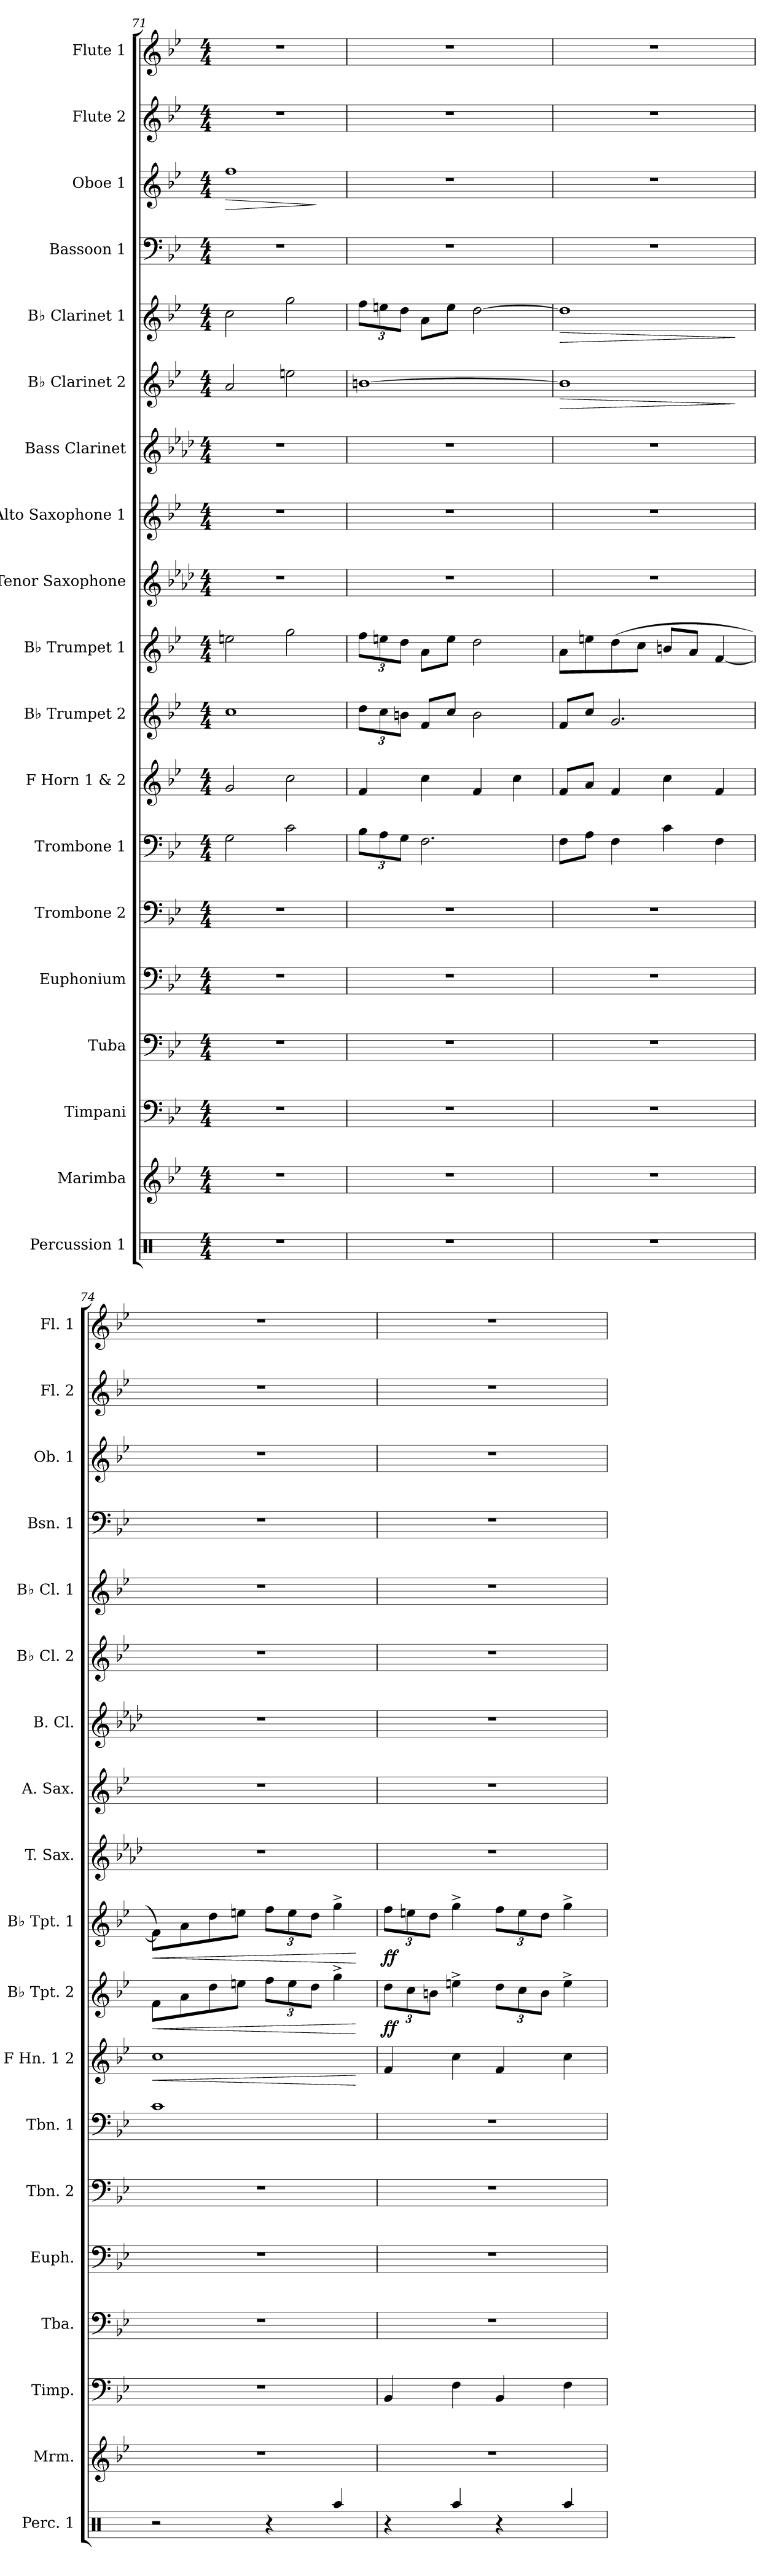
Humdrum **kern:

**kern	**kern	**kern	**kern	**kern	**kern	**kern	**kern	**dynam	**kern	**dynam	**kern	**dynam	**kern	**kern	**kern	**kern	**dynam	**kern	**dynam	**kern	**kern	**dynam	**kern	**kern
*part19	*part18	*part17	*part16	*part15	*part14	*part13	*part12	*part12	*part11	*part11	*part10	*part10	*part9	*part8	*part7	*part6	*part6	*part5	*part5	*part4	*part3	*part3	*part2	*part1
*staff19	*staff18	*staff17	*staff16	*staff15	*staff14	*staff13	*staff12	*staff12	*staff11	*staff11	*staff10	*staff10	*staff9	*staff8	*staff7	*staff6	*staff6	*staff5	*staff5	*staff4	*staff3	*staff3	*staff2	*staff1
*I"Percussion 1	*I"Marimba	*I"Timpani	*I"Tuba	*I"Euphonium	*I"Trombone 2	*I"Trombone 1	*I"F Horn 1 &amp; 2	*	*I"B♭ Trumpet 2	*	*I"B♭ Trumpet 1	*	*I"Tenor Saxophone	*I"Alto Saxophone 1	*I"Bass Clarinet	*I"B♭ Clarinet 2	*	*I"B♭ Clarinet 1	*	*I"Bassoon 1	*I"Oboe 1	*	*I"Flute 2	*I"Flute 1
*I'Perc. 1	*I'Mrm.	*I'Timp.	*I'Tba.	*I'Euph.	*I'Tbn. 2	*I'Tbn. 1	*I'F Hn. 1 2	*	*I'B♭ Tpt. 2	*	*I'B♭ Tpt. 1	*	*I'T. Sax.	*I'A. Sax.	*I'B. Cl.	*I'B♭ Cl. 2	*	*I'B♭ Cl. 1	*	*I'Bsn. 1	*I'Ob. 1	*	*I'Fl. 2	*I'Fl. 1
*clefX	*clefG2	*clefF4	*clefF4	*clefF4	*clefF4	*clefF4	*clefG2	*	*clefG2	*	*clefG2	*	*clefG2	*clefG2	*clefG2	*clefG2	*	*clefG2	*	*clefF4	*clefG2	*	*clefG2	*clefG2
*	*	*	*	*	*	*	*ITrd4c7	*	*ITrd1c2	*	*ITrd1c2	*	*ITrd8c14	*ITrd5c9	*ITrd8c14	*ITrd1c2	*	*ITrd1c2	*	*	*	*	*	*
*k[]	*k[b-e-]	*k[b-e-]	*k[b-e-]	*k[b-e-]	*k[b-e-]	*k[b-e-]	*k[b-e-a-]	*	*k[b-e-a-d-]	*	*k[b-e-a-d-]	*	*k[b-e-a-d-]	*k[b-e-a-d-g-]	*k[b-e-a-d-]	*k[b-e-a-d-]	*	*k[b-e-a-d-]	*	*k[b-e-]	*k[b-e-]	*	*k[b-e-]	*k[b-e-]
*M4/4	*M4/4	*M4/4	*M4/4	*M4/4	*M4/4	*M4/4	*M4/4	*	*M4/4	*	*M4/4	*	*M4/4	*M4/4	*M4/4	*M4/4	*	*M4/4	*	*M4/4	*M4/4	*	*M4/4	*M4/4
=71	=71	=71	=71	=71	=71	=71	=71	=71	=71	=71	=71	=71	=71	=71	=71	=71	=71	=71	=71	=71	=71	=71	=71	=71
!	!	!	!	!	!	!	!	!	!	!	!	!	!	!	!	!	!	!	!	!	!	!LO:HP:b	!	!
1r	1r	1r	1r	1r	1r	2G\	2c/	.	1b-	.	2ddn\	.	1r	1r	1r	2g/	.	2b-\	.	1r	1ff	>	1r	1r
.	.	.	.	.	.	2c\	2f\	.	.	.	2ff\	.	.	.	.	2ddn\	.	2ff\	.	.	.	.	.	.
.	.	.	.	.	.	.	.	.	.	.	.	.	.	.	.	.	.	.	.	.	.	]	.	.
=72	=72	=72	=72	=72	=72	=72	=72	=72	=72	=72	=72	=72	=72	=72	=72	=72	=72	=72	=72	=72	=72	=72	=72	=72
*	*	*	*	*	*	*Xbrackettup	*	*	*Xbrackettup	*	*Xbrackettup	*	*	*	*	*	*	*Xbrackettup	*	*	*	*	*	*
1r	1r	1r	1r	1r	1r	12B-\L	4B-/	.	12cc\L	.	12ee-\L	.	1r	1r	1r	[1an	.	12ee-\L	.	1r	1r	.	1r	1r
.	.	.	.	.	.	12A\	.	.	12b-\	.	12ddn\	.	.	.	.	.	.	12ddn\	.	.	.	.	.	.
.	.	.	.	.	.	12G\J	.	.	12an\J	.	12cc\J	.	.	.	.	.	.	12cc\J	.	.	.	.	.	.
.	.	.	.	.	.	2.F\	4f\	.	8e-/L	.	8g\L	.	.	.	.	.	.	8g\L	.	.	.	.	.	.
.	.	.	.	.	.	.	.	.	8b-/J	.	8dd\J	.	.	.	.	.	.	8dd\J	.	.	.	.	.	.
.	.	.	.	.	.	.	4B-/	.	2a\	.	2cc\	.	.	.	.	.	.	[2cc\	.	.	.	.	.	.
.	.	.	.	.	.	.	4f\	.	.	.	.	.	.	.	.	.	.	.	.	.	.	.	.	.
!!LO:PB:g=z
=73	=73	=73	=73	=73	=73	=73	=73	=73	=73	=73	=73	=73	=73	=73	=73	=73	=73	=73	=73	=73	=73	=73	=73	=73
!	!	!	!	!	!	!	!	!	!	!	!	!	!	!	!	!	!LO:HP:b	!	!LO:HP:b	!	!	!	!	!
1r	1r	1r	1r	1r	1r	8F\L	8B-/L	.	8e-/L	.	8g\L	.	1r	1r	1r	1a]	>	1cc]	>	1r	1r	.	1r	1r
.	.	.	.	.	.	8A\J	8d/J	.	8b-/J	.	8ddn\	.	.	.	.	.	.	.	.	.	.	.	.	.
.	.	.	.	.	.	4F\	4B-/	.	2.f/	.	(8cc\	.	.	.	.	.	.	.	.	.	.	.	.	.
.	.	.	.	.	.	.	.	.	.	.	8b-\J	.	.	.	.	.	.	.	.	.	.	.	.	.
.	.	.	.	.	.	4c\	4f\	.	.	.	8an/L	.	.	.	.	.	.	.	.	.	.	.	.	.
.	.	.	.	.	.	.	.	.	.	.	8g/J	.	.	.	.	.	.	.	.	.	.	.	.	.
.	.	.	.	.	.	4F\	4B-/	.	.	.	[4e-/	.	.	.	.	.	.	.	.	.	.	.	.	.
.	.	.	.	.	.	.	.	.	.	.	.	.	.	.	.	.	]	.	]	.	.	.	.	.
=74	=74	=74	=74	=74	=74	=74	=74	=74	=74	=74	=74	=74	=74	=74	=74	=74	=74	=74	=74	=74	=74	=74	=74	=74
!	!	!	!	!	!	!	!	!LO:HP:b	!	!LO:HP:b	!	!LO:HP:b	!	!	!	!	!	!	!	!	!	!	!	!
2r	1r	1r	1r	1r	1r	1c	1f	<	8e-\L	<	8e-\L])	<	1r	1r	1r	1r	.	1r	.	1r	1r	.	1r	1r
.	.	.	.	.	.	.	.	.	8g\	.	8g\	.	.	.	.	.	.	.	.	.	.	.	.	.
.	.	.	.	.	.	.	.	.	8cc\	.	8cc\	.	.	.	.	.	.	.	.	.	.	.	.	.
.	.	.	.	.	.	.	.	.	8ddn\J	.	8ddn\J	.	.	.	.	.	.	.	.	.	.	.	.	.
4r	.	.	.	.	.	.	.	.	12ee-\L	.	12ee-\L	.	.	.	.	.	.	.	.	.	.	.	.	.
.	.	.	.	.	.	.	.	.	12dd\	.	12dd\	.	.	.	.	.	.	.	.	.	.	.	.	.
.	.	.	.	.	.	.	.	.	12cc\J	.	12cc\J	.	.	.	.	.	.	.	.	.	.	.	.	.
4Raa/	.	.	.	.	.	.	.	.	4ff^\	.	4ff^\	.	.	.	.	.	.	.	.	.	.	.	.	.
.	.	.	.	.	.	.	.	[	.	[	.	[	.	.	.	.	.	.	.	.	.	.	.	.
=75	=75	=75	=75	=75	=75	=75	=75	=75	=75	=75	=75	=75	=75	=75	=75	=75	=75	=75	=75	=75	=75	=75	=75	=75
!	!	!	!	!	!	!	!	!	!	!LO:DY:b	!	!LO:DY:b	!	!	!	!	!	!	!	!	!	!	!	!
4r	1r	4BB-/	1r	1r	1r	1r	4B-/	.	12cc\L	ff	12ee-\L	ff	1r	1r	1r	1r	.	1r	.	1r	1r	.	1r	1r
.	.	.	.	.	.	.	.	.	12b-\	.	12ddn\	.	.	.	.	.	.	.	.	.	.	.	.	.
.	.	.	.	.	.	.	.	.	12an\J	.	12cc\J	.	.	.	.	.	.	.	.	.	.	.	.	.
4Raa/	.	4F\	.	.	.	.	4f\	.	4ddn^\	.	4ff^\	.	.	.	.	.	.	.	.	.	.	.	.	.
4r	.	4BB-/	.	.	.	.	4B-/	.	12cc\L	.	12ee-\L	.	.	.	.	.	.	.	.	.	.	.	.	.
.	.	.	.	.	.	.	.	.	12b-\	.	12dd\	.	.	.	.	.	.	.	.	.	.	.	.	.
.	.	.	.	.	.	.	.	.	12a\J	.	12cc\J	.	.	.	.	.	.	.	.	.	.	.	.	.
4Raa/	.	4F\	.	.	.	.	4f\	.	4dd^\	.	4ff^\	.	.	.	.	.	.	.	.	.	.	.	.	.
=	=	=	=	=	=	=	=	=	=	=	=	=	=	=	=	=	=	=	=	=	=	=	=	=
*-	*-	*-	*-	*-	*-	*-	*-	*-	*-	*-	*-	*-	*-	*-	*-	*-	*-	*-	*-	*-	*-	*-	*-	*-
